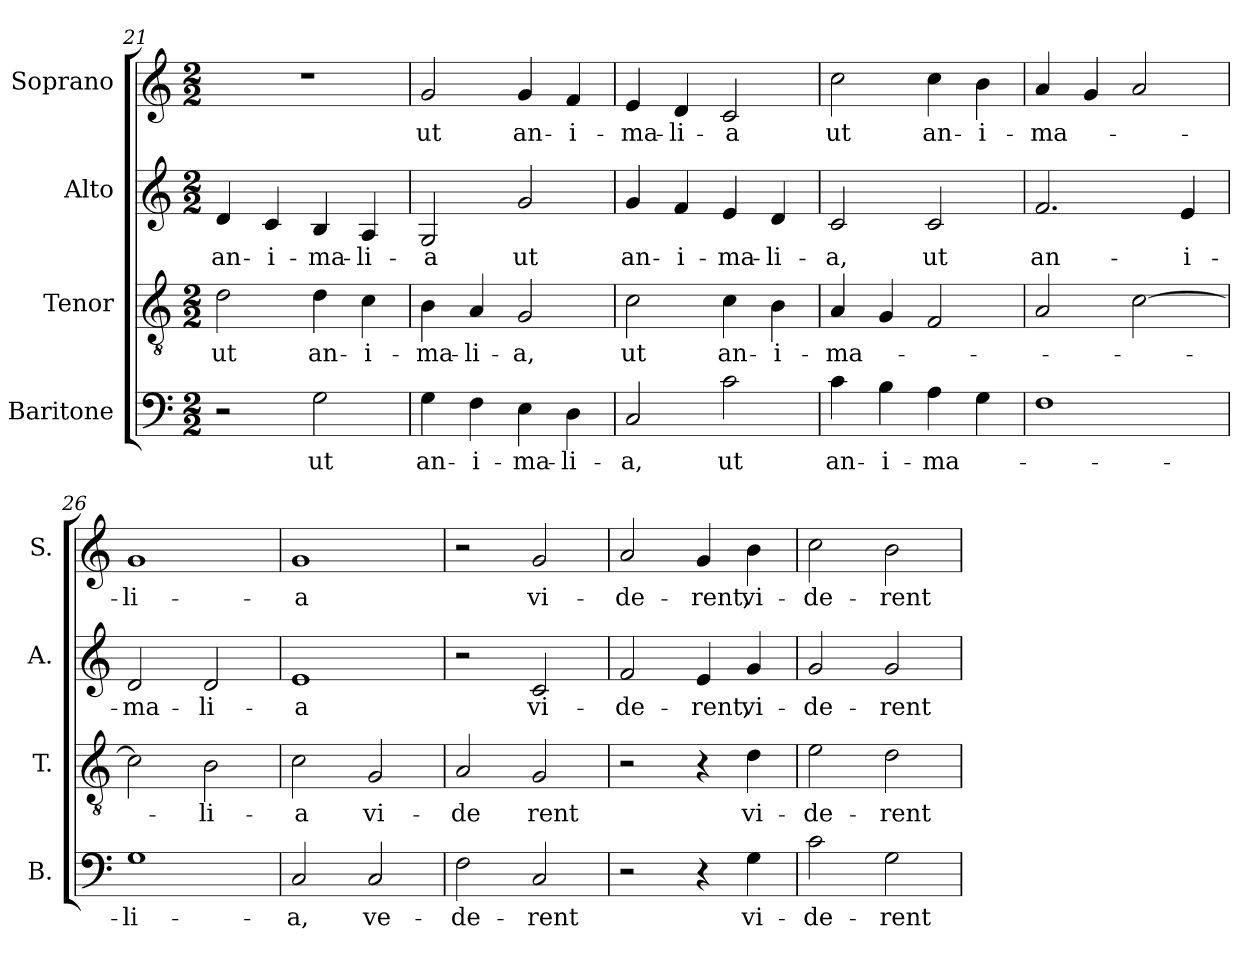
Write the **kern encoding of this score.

**kern	**text	**kern	**text	**kern	**text	**kern	**text
*part4	*part4	*part3	*part3	*part2	*part2	*part1	*part1
*staff4	*staff4	*staff3	*staff3	*staff2	*staff2	*staff1	*staff1
*I"Baritone	*	*I"Tenor	*	*I"Alto	*	*I"Soprano	*
*I'B.	*	*I'T.	*	*I'A.	*	*I'S.	*
!!LO:LB:g=z
*clefF4	*	*clefGv2	*	*clefG2	*	*clefG2	*
*	*	*ITrd7c12	*	*	*	*	*
*k[]	*	*k[]	*	*k[]	*	*k[]	*
*C:	*	*C:	*	*C:	*	*C:	*
*M2/2	*	*M2/2	*	*M2/2	*	*M2/2	*
=21	=21	=21	=21	=21	=21	=21	=21
!	!	!	!LO:LY:b:color=#000000	!	!	!	!
!	!	!	!	!	!LO:LY:b:color=#000000	!	!
2r	.	2Di\	ut	4di/	an-	1r	.
!	!	!	!	!	!LO:LY:b:color=#000000	!	!
.	.	.	.	4ci/	-i-	.	.
!	!LO:LY:b:color=#000000	!	!	!	!	!	!
!	!	!	!LO:LY:b:color=#000000	!	!	!	!
!	!	!	!	!	!LO:LY:b:color=#000000	!	!
2Gi\	ut	4Di\	an-	4Bi/	-ma-	.	.
!	!	!	!LO:LY:b:color=#000000	!	!	!	!
!	!	!	!	!	!LO:LY:b:color=#000000	!	!
.	.	4Ci\	-i-	4Ai/	-li-	.	.
=22	=22	=22	=22	=22	=22	=22	=22
!	!LO:LY:b:color=#000000	!	!	!	!	!	!
!	!	!	!LO:LY:b:color=#000000	!	!	!	!
!	!	!	!	!	!LO:LY:b:color=#000000	!	!
!	!	!	!	!	!	!	!LO:LY:b:color=#000000
4Gi\	an-	4BBi\	-ma-	2Gi/	-a	2gi/	ut
!	!LO:LY:b:color=#000000	!	!	!	!	!	!
!	!	!	!LO:LY:b:color=#000000	!	!	!	!
4Fi\	-i-	4AAi/	-li-	.	.	.	.
!	!LO:LY:b:color=#000000	!	!	!	!	!	!
!	!	!	!LO:LY:b:color=#000000	!	!	!	!
!	!	!	!	!	!LO:LY:b:color=#000000	!	!
!	!	!	!	!	!	!	!LO:LY:b:color=#000000
4Ei\	-ma-	2GGi/	-a,	2gi/	ut	4gi/	an-
!	!LO:LY:b:color=#000000	!	!	!	!	!	!
!	!	!	!	!	!	!	!LO:LY:b:color=#000000
4Di\	-li-	.	.	.	.	4fi/	-i-
=23	=23	=23	=23	=23	=23	=23	=23
!	!LO:LY:b:color=#000000	!	!	!	!	!	!
!	!	!	!LO:LY:b:color=#000000	!	!	!	!
!	!	!	!	!	!LO:LY:b:color=#000000	!	!
!	!	!	!	!	!	!	!LO:LY:b:color=#000000
2Ci/	-a,	2Ci\	ut	4gi/	an-	4ei/	-ma-
!	!	!	!	!	!LO:LY:b:color=#000000	!	!
!	!	!	!	!	!	!	!LO:LY:b:color=#000000
.	.	.	.	4fi/	-i-	4di/	-li-
!	!LO:LY:b:color=#000000	!	!	!	!	!	!
!	!	!	!LO:LY:b:color=#000000	!	!	!	!
!	!	!	!	!	!LO:LY:b:color=#000000	!	!
!	!	!	!	!	!	!	!LO:LY:b:color=#000000
2ci\	ut	4Ci\	an-	4ei/	-ma-	2ci/	-a
!	!	!	!LO:LY:b:color=#000000	!	!	!	!
!	!	!	!	!	!LO:LY:b:color=#000000	!	!
.	.	4BBi\	-i-	4di/	-li-	.	.
=24	=24	=24	=24	=24	=24	=24	=24
!	!LO:LY:b:color=#000000	!	!	!	!	!	!
!	!	!	!LO:LY:b:color=#000000	!	!	!	!
!	!	!	!	!	!LO:LY:b:color=#000000	!	!
!	!	!	!	!	!	!	!LO:LY:b:color=#000000
4ci\	an-	4AAi/	-ma-	2ci/	-a,	2cci\	ut
!	!LO:LY:b:color=#000000	!	!	!	!	!	!
4Bi\	-i-	4GGi/	.	.	.	.	.
!	!LO:LY:b:color=#000000	!	!	!	!	!	!
!	!	!	!	!	!LO:LY:b:color=#000000	!	!
!	!	!	!	!	!	!	!LO:LY:b:color=#000000
4Ai\	-ma-	2FFi/	.	2ci/	ut	4cci\	an-
!	!	!	!	!	!	!	!LO:LY:b:color=#000000
4Gi\	.	.	.	.	.	4bi\	-i-
=25	=25	=25	=25	=25	=25	=25	=25
!	!	!	!	!	!LO:LY:b:color=#000000	!	!
!	!	!	!	!	!	!	!LO:LY:b:color=#000000
1Fi	.	2AAi/	.	2.fi/	an-	4ai/	-ma-
.	.	.	.	.	.	4gi/	.
.	.	[2Ci\	.	.	.	2ai/	.
!	!	!	!	!	!LO:LY:b:color=#000000	!	!
.	.	.	.	4ei/	-i-	.	.
=26	=26	=26	=26	=26	=26	=26	=26
!	!LO:LY:b:color=#000000	!	!	!	!	!	!
!	!	!	!	!	!LO:LY:b:color=#000000	!	!
!	!	!	!	!	!	!	!LO:LY:b:color=#000000
1Gi	-li-	2Ci\]	.	2di/	-ma-	1gi	-li-
!	!	!	!LO:LY:b:color=#000000	!	!	!	!
!	!	!	!	!	!LO:LY:b:color=#000000	!	!
.	.	2BBi\	-li-	2di/	-li-	.	.
=27	=27	=27	=27	=27	=27	=27	=27
!	!LO:LY:b:color=#000000	!	!	!	!	!	!
!	!	!	!LO:LY:b:color=#000000	!	!	!	!
!	!	!	!	!	!LO:LY:b:color=#000000	!	!
!	!	!	!	!	!	!	!LO:LY:b:color=#000000
2Ci/	-a,	2Ci\	-a	1ei	-a	1gi	-a
!	!LO:LY:b:color=#000000	!	!	!	!	!	!
!	!	!	!LO:LY:b:color=#000000	!	!	!	!
2Ci/	ve-	2GGi/	vi-	.	.	.	.
=28	=28	=28	=28	=28	=28	=28	=28
!	!LO:LY:b:color=#000000	!	!	!	!	!	!
!	!	!	!LO:LY:b:color=#000000	!	!	!	!
2Fi\	-de-	2AAi/	-de	2r	.	2r	.
!	!LO:LY:b:color=#000000	!	!	!	!	!	!
!	!	!	!LO:LY:b:color=#000000	!	!	!	!
!	!	!	!	!	!LO:LY:b:color=#000000	!	!
!	!	!	!	!	!	!	!LO:LY:b:color=#000000
2Ci/	-rent	2GGi/	rent	2ci/	vi-	2gi/	vi-
!!LO:PB:g=z
=29	=29	=29	=29	=29	=29	=29	=29
!	!	!	!	!	!LO:LY:b:color=#000000	!	!
!	!	!	!	!	!	!	!LO:LY:b:color=#000000
2r	.	2r	.	2fi/	-de-	2ai/	-de-
!	!	!	!	!	!LO:LY:b:color=#000000	!	!
!	!	!	!	!	!	!	!LO:LY:b:color=#000000
4r	.	4r	.	4ei/	-rent,	4gi/	-rent,
!	!LO:LY:b:color=#000000	!	!	!	!	!	!
!	!	!	!LO:LY:b:color=#000000	!	!	!	!
!	!	!	!	!	!LO:LY:b:color=#000000	!	!
!	!	!	!	!	!	!	!LO:LY:b:color=#000000
4Gi\	vi-	4Di\	vi-	4gi/	vi-	4bi\	vi-
=30	=30	=30	=30	=30	=30	=30	=30
!	!LO:LY:b:color=#000000	!	!	!	!	!	!
!	!	!	!LO:LY:b:color=#000000	!	!	!	!
!	!	!	!	!	!LO:LY:b:color=#000000	!	!
!	!	!	!	!	!	!	!LO:LY:b:color=#000000
2ci\	-de-	2Ei\	-de-	2gi/	-de-	2cci\	-de-
!	!LO:LY:b:color=#000000	!	!	!	!	!	!
!	!	!	!LO:LY:b:color=#000000	!	!	!	!
!	!	!	!	!	!LO:LY:b:color=#000000	!	!
!	!	!	!	!	!	!	!LO:LY:b:color=#000000
2Gi\	-rent	2Di\	-rent	2gi/	-rent	2bi\	-rent
=	=	=	=	=	=	=	=
*-	*-	*-	*-	*-	*-	*-	*-
